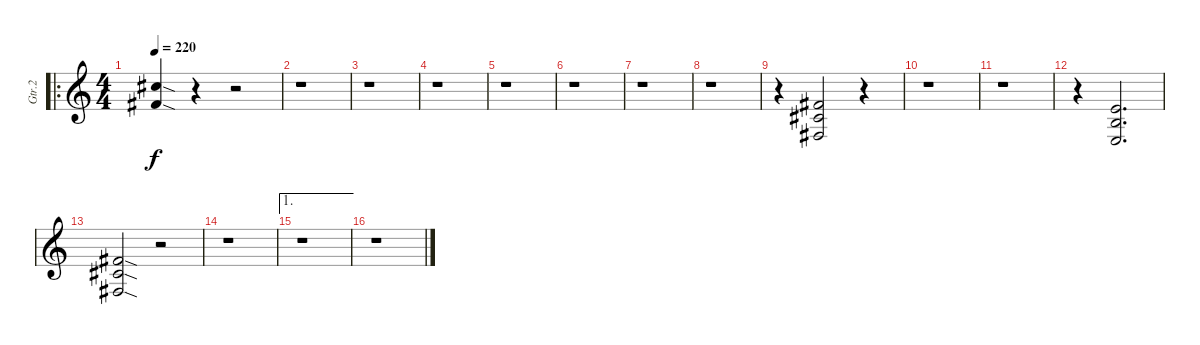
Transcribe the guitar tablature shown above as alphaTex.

\track ("Gtr.2" "Gtr.2") {instrument overdrivenguitar}
\staff {score}
\tuning (E4 B3 G3 D3 A2 E2) {hide}
\ro
\ts (4 4)
\tempo 220
\clef g2
\ks c
(11.4{sod} 9.5{sod}).4{dy f} r.4 r.2 |
r.1 |
r.1 |
r.1 |
r.1 |
r.1 |
r.1 |
r.1 |
r.4 (4.4 4.5 2.6).2 r.4 |
r.1 |
r.1 |
r.4 (2.4 2.5 0.6).2{d} |
(4.4{sod} 4.5{sod} 2.6{sod}).2 r.2 |
r.1 |
\ae 1
r.1 |
r.1
